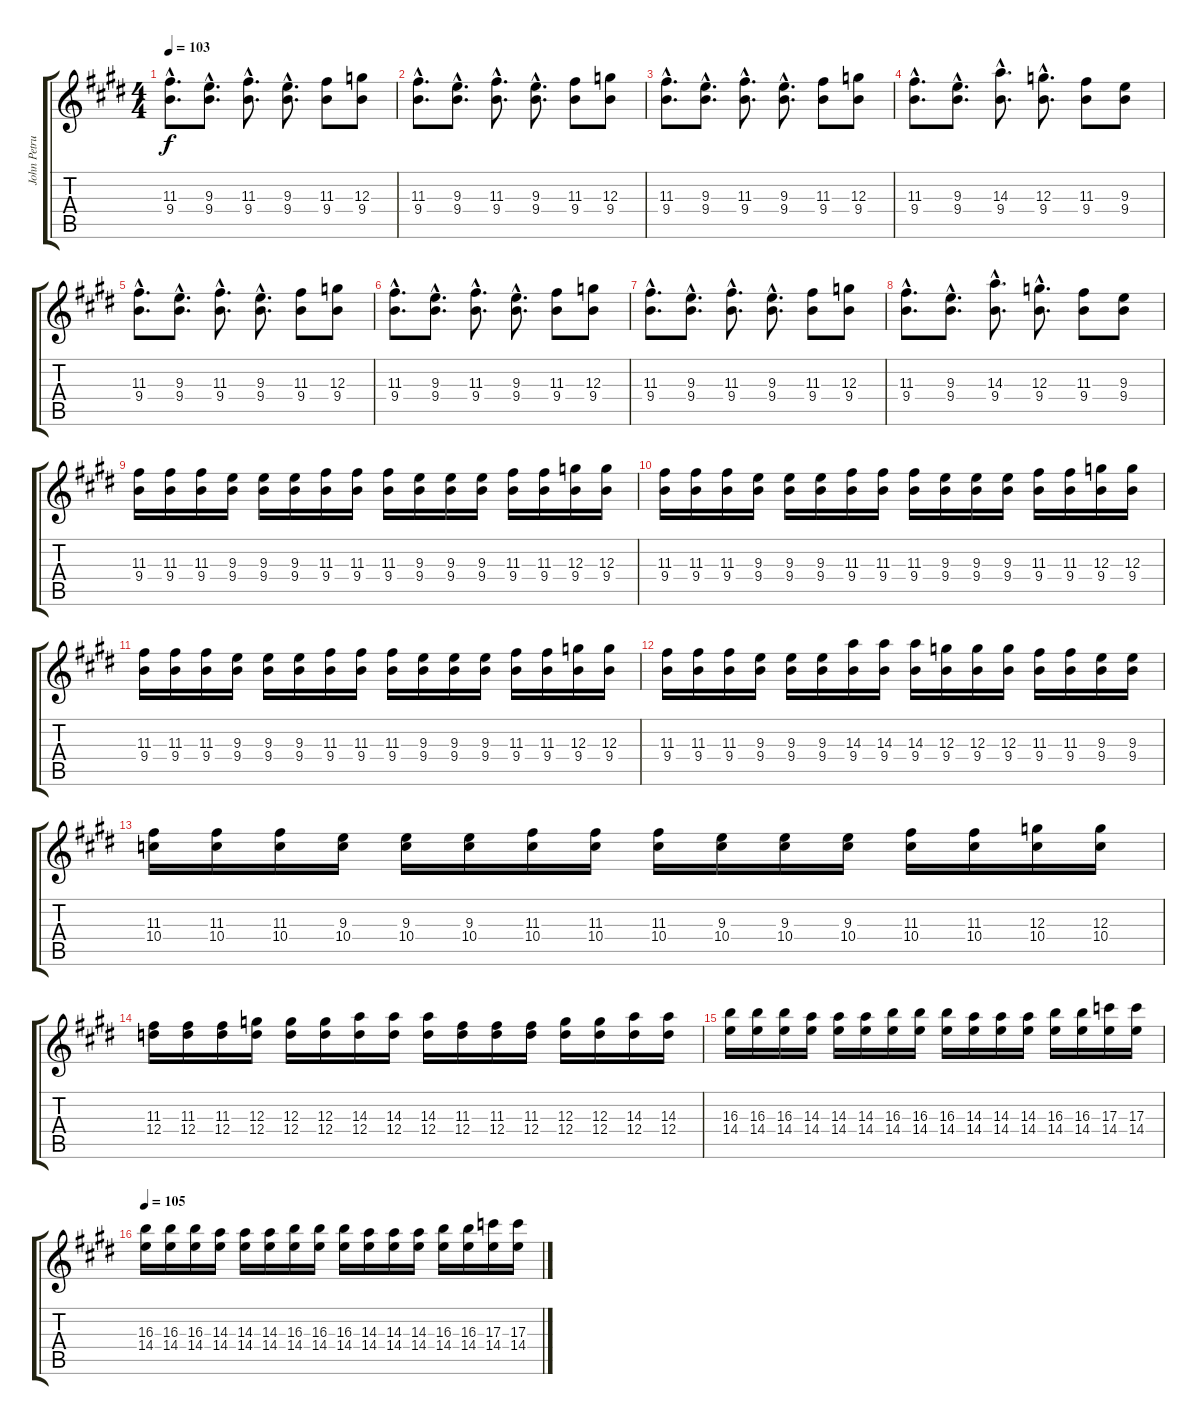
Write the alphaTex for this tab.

\track ("John Petrucci" "John Petru") {instrument overdrivenguitar}
\staff {score tabs}
\tuning (E4 B3 G3 D3 A2 E2) {hide}
\ts (4 4)
\tempo 103
\clef g2
\ks e
(11.3{hac} 9.4{hac}).8{d dy f volume 13 balance 8 instrument overdrivenguitar} (9.3{hac} 9.4{hac}).8{d} (11.3{hac} 9.4{hac}).8{d} (9.3{hac} 9.4{hac}).8{d} (11.3 9.4).8 (12.3 9.4).8 |
(11.3{hac} 9.4{hac}).8{d} (9.3{hac} 9.4{hac}).8{d} (11.3{hac} 9.4{hac}).8{d} (9.3{hac} 9.4{hac}).8{d} (11.3 9.4).8 (12.3 9.4).8 |
(11.3{hac} 9.4{hac}).8{d} (9.3{hac} 9.4{hac}).8{d} (11.3{hac} 9.4{hac}).8{d} (9.3{hac} 9.4{hac}).8{d} (11.3 9.4).8 (12.3 9.4).8 |
(11.3{hac} 9.4{hac}).8{d} (9.3{hac} 9.4{hac}).8{d} (14.3{hac} 9.4{hac}).8{d} (12.3{hac} 9.4{hac}).8{d} (11.3 9.4).8 (9.3 9.4).8 |
(11.3{hac} 9.4{hac}).8{d} (9.3{hac} 9.4{hac}).8{d} (11.3{hac} 9.4{hac}).8{d} (9.3{hac} 9.4{hac}).8{d} (11.3 9.4).8 (12.3 9.4).8 |
(11.3{hac} 9.4{hac}).8{d} (9.3{hac} 9.4{hac}).8{d} (11.3{hac} 9.4{hac}).8{d} (9.3{hac} 9.4{hac}).8{d} (11.3 9.4).8 (12.3 9.4).8 |
(11.3{hac} 9.4{hac}).8{d} (9.3{hac} 9.4{hac}).8{d} (11.3{hac} 9.4{hac}).8{d} (9.3{hac} 9.4{hac}).8{d} (11.3 9.4).8 (12.3 9.4).8 |
(11.3{hac} 9.4{hac}).8{d} (9.3{hac} 9.4{hac}).8{d} (14.3{hac} 9.4{hac}).8{d} (12.3{hac} 9.4{hac}).8{d} (11.3 9.4).8 (9.3 9.4).8 |
(11.3 9.4).16{volume 11 balance 10 instrument overdrivenguitar} (11.3 9.4).16 (11.3 9.4).16 (9.3 9.4).16 (9.3 9.4).16 (9.3 9.4).16 (11.3 9.4).16 (11.3 9.4).16 (11.3 9.4).16 (9.3 9.4).16 (9.3 9.4).16 (9.3 9.4).16 (11.3 9.4).16 (11.3 9.4).16 (12.3 9.4).16 (12.3 9.4).16 |
(11.3 9.4).16 (11.3 9.4).16 (11.3 9.4).16 (9.3 9.4).16 (9.3 9.4).16 (9.3 9.4).16 (11.3 9.4).16 (11.3 9.4).16 (11.3 9.4).16 (9.3 9.4).16 (9.3 9.4).16 (9.3 9.4).16 (11.3 9.4).16 (11.3 9.4).16 (12.3 9.4).16 (12.3 9.4).16 |
(11.3 9.4).16 (11.3 9.4).16 (11.3 9.4).16 (9.3 9.4).16 (9.3 9.4).16 (9.3 9.4).16 (11.3 9.4).16 (11.3 9.4).16 (11.3 9.4).16 (9.3 9.4).16 (9.3 9.4).16 (9.3 9.4).16 (11.3 9.4).16 (11.3 9.4).16 (12.3 9.4).16 (12.3 9.4).16 |
(11.3 9.4).16 (11.3 9.4).16 (11.3 9.4).16 (9.3 9.4).16 (9.3 9.4).16 (9.3 9.4).16 (14.3 9.4).16 (14.3 9.4).16 (14.3 9.4).16 (12.3 9.4).16 (12.3 9.4).16 (12.3 9.4).16 (11.3 9.4).16 (11.3 9.4).16 (9.3 9.4).16 (9.3 9.4).16 |
(11.3 10.4).16 (11.3 10.4).16 (11.3 10.4).16 (9.3 10.4).16 (9.3 10.4).16 (9.3 10.4).16 (11.3 10.4).16 (11.3 10.4).16 (11.3 10.4).16 (9.3 10.4).16 (9.3 10.4).16 (9.3 10.4).16 (11.3 10.4).16 (11.3 10.4).16 (12.3 10.4).16 (12.3 10.4).16 |
(11.3 12.4).16 (11.3 12.4).16 (11.3 12.4).16 (12.3 12.4).16 (12.3 12.4).16 (12.3 12.4).16 (14.3 12.4).16 (14.3 12.4).16 (14.3 12.4).16 (11.3 12.4).16 (11.3 12.4).16 (11.3 12.4).16 (12.3 12.4).16 (12.3 12.4).16 (14.3 12.4).16 (14.3 12.4).16 |
(16.3 14.4).16 (16.3 14.4).16 (16.3 14.4).16 (14.3 14.4).16 (14.3 14.4).16 (14.3 14.4).16 (16.3 14.4).16 (16.3 14.4).16 (16.3 14.4).16 (14.3 14.4).16 (14.3 14.4).16 (14.3 14.4).16 (16.3 14.4).16 (16.3 14.4).16 (17.3 14.4).16 (17.3 14.4).16 |
\tempo 105
(16.3 14.4).16 (16.3 14.4).16 (16.3 14.4).16 (14.3 14.4).16 (14.3 14.4).16 (14.3 14.4).16 (16.3 14.4).16 (16.3 14.4).16 (16.3 14.4).16 (14.3 14.4).16 (14.3 14.4).16 (14.3 14.4).16 (16.3 14.4).16 (16.3 14.4).16 (17.3 14.4).16 (17.3 14.4).16
